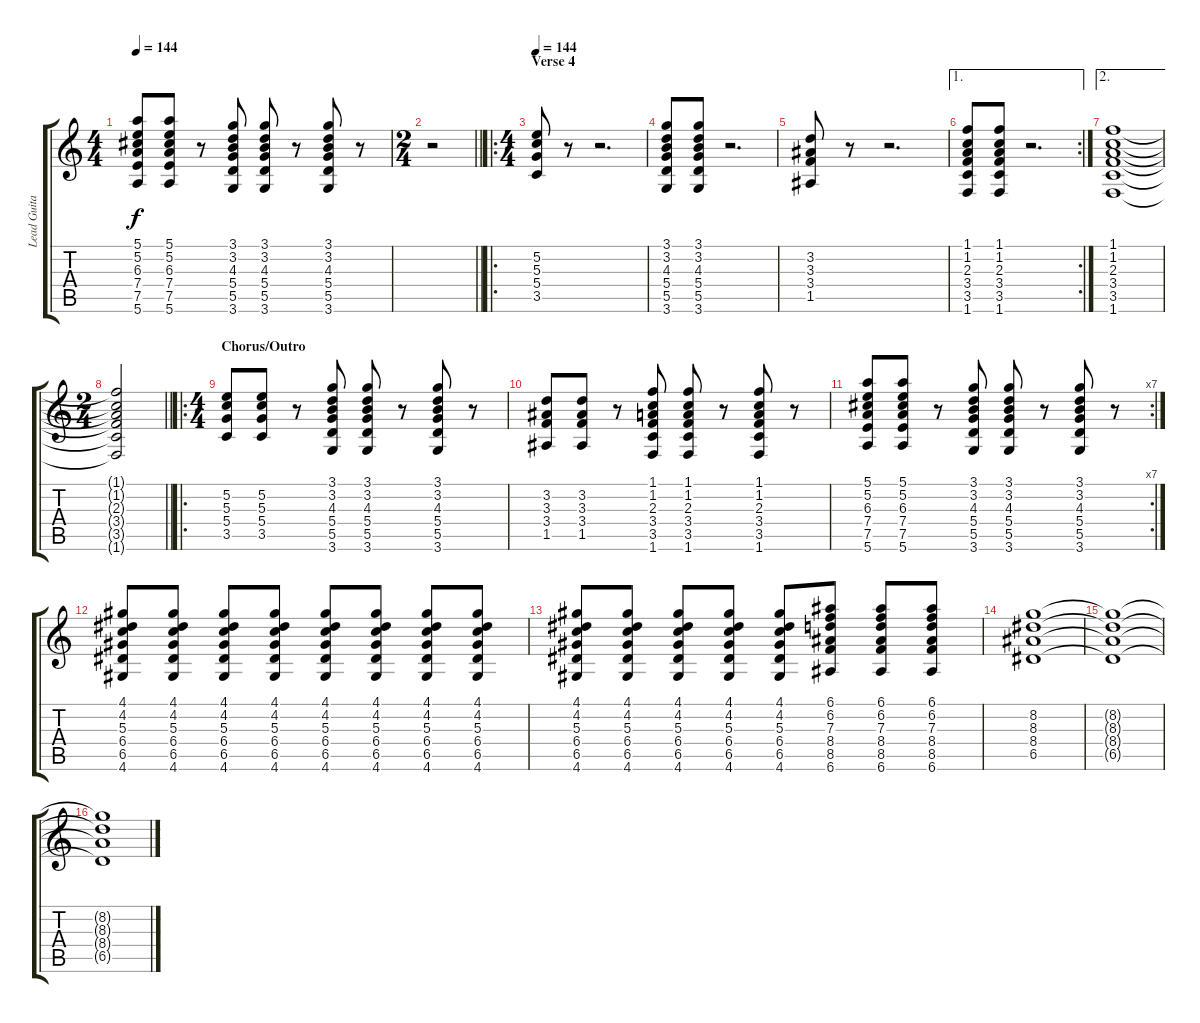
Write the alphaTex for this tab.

\track ("Lead Guitar" "Lead Guita") {instrument distortionguitar}
\staff {score tabs}
\tuning (E4 B3 G3 D3 A2 E2) {hide}
\ts (4 4)
\tempo 144
\clef g2
\ks c
(5.1 5.2 6.3 7.4 7.5 5.6).8{dy f} (5.1 5.2 6.3 7.4 7.5 5.6).8 r.8 (3.1 3.2 4.3 5.4 5.5 3.6).8 (3.1 3.2 4.3 5.4 5.5 3.6).8 r.8 (3.1 3.2 4.3 5.4 5.5 3.6).8 r.8 |
\ts (2 4)
\barLineRight lightlight
r.2 |
\ro
\ts (4 4)
\section ("" "Verse 4")
\tempo 144
(5.2 5.3 5.4 3.5).8 r.8 r.2{d} |
(3.1 3.2 4.3 5.4 5.5 3.6).8 (3.1 3.2 4.3 5.4 5.5 3.6).8 r.2{d} |
(3.2 3.3 3.4 1.5).8 r.8 r.2{d} |
\ae 1
\rc 2
(1.1 1.2 2.3 3.4 3.5 1.6).8 (1.1 1.2 2.3 3.4 3.5 1.6).8 r.2{d} |
\ae 2
(1.1 1.2 2.3 3.4 3.5 1.6).1 |
\ts (2 4)
\barLineRight lightlight
(1.1{t} 1.2{t} 2.3{t} 3.4{t} 3.5{t} 1.6{t}).2 |
\ro
\ts (4 4)
\section ("" "Chorus/Outro")
(5.2 5.3 5.4 3.5).8 (5.2 5.3 5.4 3.5).8 r.8 (3.1 3.2 4.3 5.4 5.5 3.6).8 (3.1 3.2 4.3 5.4 5.5 3.6).8 r.8 (3.1 3.2 4.3 5.4 5.5 3.6).8 r.8 |
(3.2 3.3 3.4 1.5).8 (3.2 3.3 3.4 1.5).8 r.8 (1.1 1.2 2.3 3.4 3.5 1.6).8 (1.1 1.2 2.3 3.4 3.5 1.6).8 r.8 (1.1 1.2 2.3 3.4 3.5 1.6).8 r.8 |
\rc 7
(5.1 5.2 6.3 7.4 7.5 5.6).8 (5.1 5.2 6.3 7.4 7.5 5.6).8 r.8 (3.1 3.2 4.3 5.4 5.5 3.6).8 (3.1 3.2 4.3 5.4 5.5 3.6).8 r.8 (3.1 3.2 4.3 5.4 5.5 3.6).8 r.8 |
(4.1 4.2 5.3 6.4 6.5 4.6).8 (4.1 4.2 5.3 6.4 6.5 4.6).8 (4.1 4.2 5.3 6.4 6.5 4.6).8 (4.1 4.2 5.3 6.4 6.5 4.6).8 (4.1 4.2 5.3 6.4 6.5 4.6).8 (4.1 4.2 5.3 6.4 6.5 4.6).8 (4.1 4.2 5.3 6.4 6.5 4.6).8 (4.1 4.2 5.3 6.4 6.5 4.6).8 |
(4.1 4.2 5.3 6.4 6.5 4.6).8 (4.1 4.2 5.3 6.4 6.5 4.6).8 (4.1 4.2 5.3 6.4 6.5 4.6).8 (4.1 4.2 5.3 6.4 6.5 4.6).8 (4.1 4.2 5.3 6.4 6.5 4.6).8 (6.1 6.2 7.3 8.4 8.5 6.6).8 (6.1 6.2 7.3 8.4 8.5 6.6).8 (6.1 6.2 7.3 8.4 8.5 6.6).8 |
(8.2 8.3 8.4 6.5).1 |
(8.2{t} 8.3{t} 8.4{t} 6.5{t}).1 |
(8.2{t} 8.3{t} 8.4{t} 6.5{t}).1
